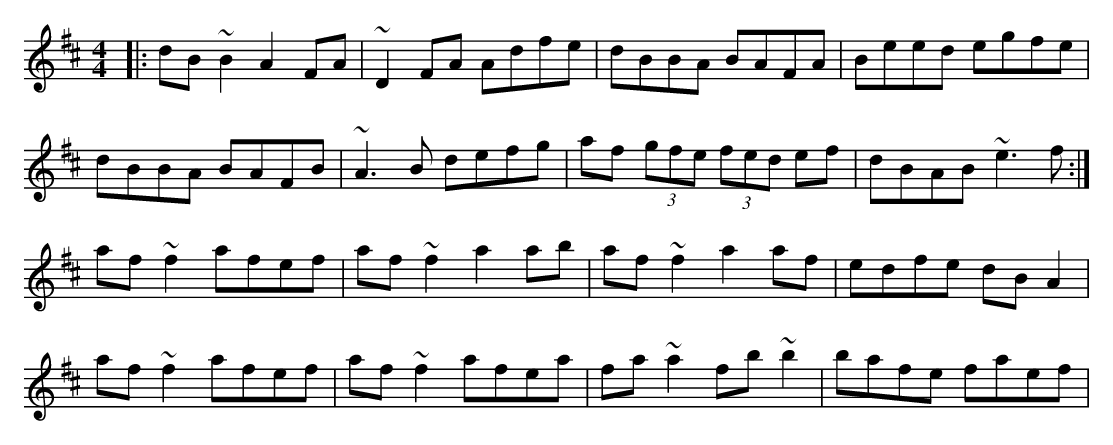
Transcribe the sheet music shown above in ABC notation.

X:1
M:4/4
K:D
|:dB~B2 A2FA|~D2FA Adfe|dBBA BAFA|Beed egfe|
dBBA BAFB|~A3B defg|af (3gfe (3fed ef|dBAB ~e3f:|
af~f2 afef|af~f2 a2ab|af~f2 a2af|edfe dBA2|
af~f2 afef|af~f2 afea|fa~a2 fb~b2|bafe faef|
